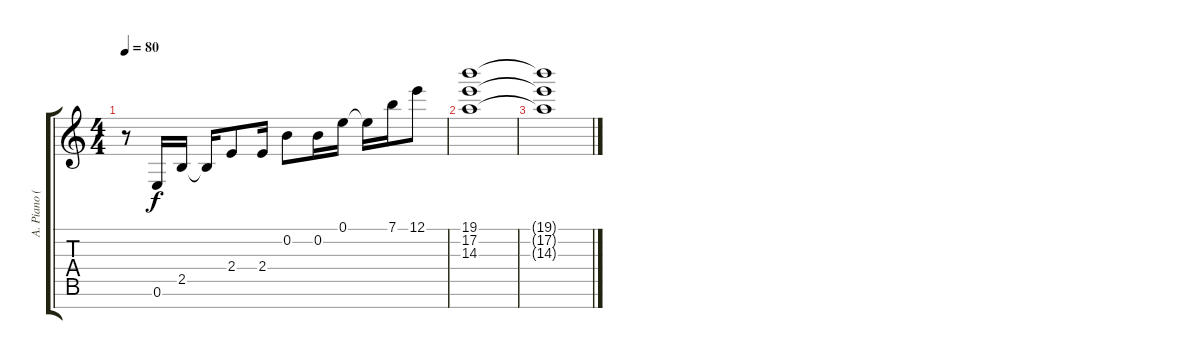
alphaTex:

\track ("A. Piano (Right Hand)" "A. Piano (") {instrument acousticgrandpiano}
\staff {score tabs}
\tuning (E5 B4 G4 D4 A3 E3 B2) {hide}
\ts (4 4)
\tempo 80
\clef g2
\ks c
r.8{dy f} 0.6.16 2.5.16 2.5{t}.16 2.4.8 2.4.16 0.2.8 0.2.16 0.1.16 0.1{t}.16 7.1.16 12.1.8 |
(19.1 17.2 14.3).1 |
(19.1{t} 17.2{t} 14.3{t}).1
